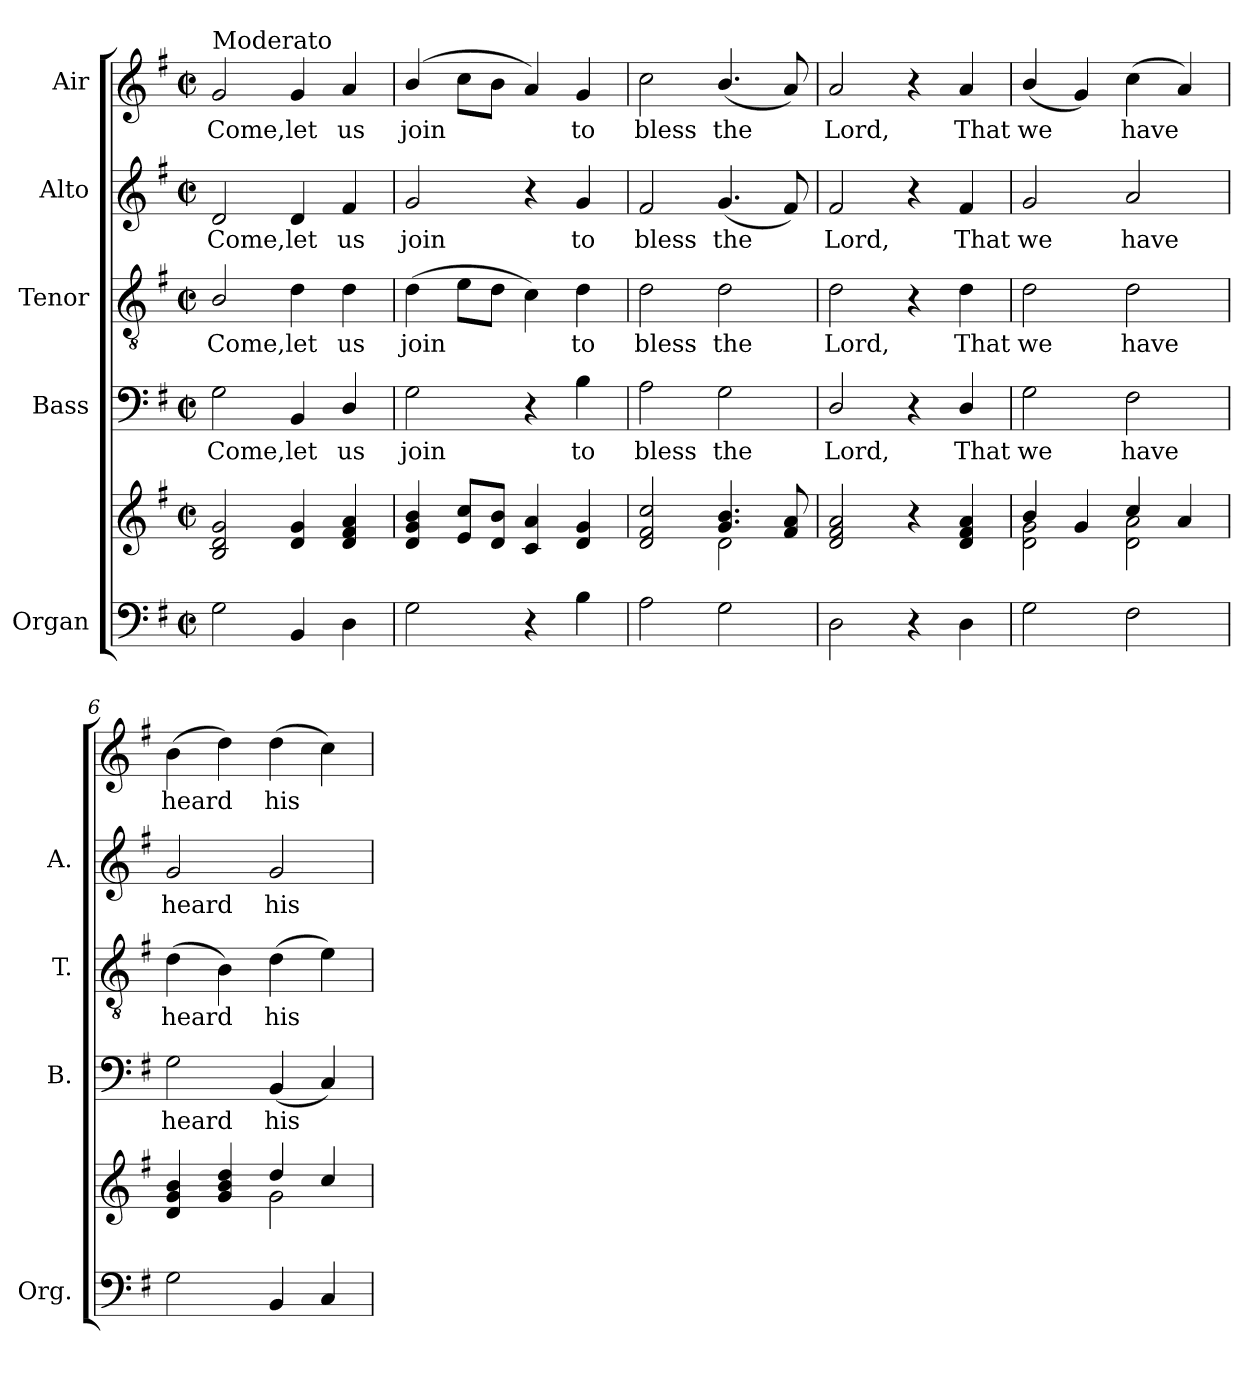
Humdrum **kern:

**kern	**kern	**kern	**text	**kern	**text	**kern	**text	**kern	**text
*part5	*part5	*part4	*part4	*part3	*part3	*part2	*part2	*part1	*part1
*staff6	*staff5	*staff4	*staff4	*staff3	*staff3	*staff2	*staff2	*staff1	*staff1
*I"Organ	*	*I"Bass	*	*I"Tenor	*	*I"Alto	*	*I"Air	*
*I'Org.	*	*I'B.	*	*I'T.	*	*I'A.	*	*	*
!!LO:PB:g=z
*clefF4	*clefG2	*clefF4	*	*clefGv2	*	*clefG2	*	*clefG2	*
*	*	*	*	*ITrd7c12	*	*	*	*	*
*k[f#]	*k[f#]	*k[f#]	*	*k[f#]	*	*k[f#]	*	*k[f#]	*
*G:	*G:	*G:	*	*G:	*	*G:	*	*G:	*
*M2/2	*M2/2	*M2/2	*	*M2/2	*	*M2/2	*	*M2/2	*
*met(c|)	*met(c|)	*met(c|)	*	*met(c|)	*	*met(c|)	*	*met(c|)	*
=1	=1	=1	=1	=1	=1	=1	=1	=1	=1
!	!	!	!LO:LY:b:color=#000000	!	!	!	!	!	!
!	!	!	!	!	!LO:LY:b:color=#000000	!	!	!	!
!	!	!	!	!	!	!	!LO:LY:b:color=#000000	!	!
!	!	!	!	!	!	!	!	!LO:TX:a:t=Moderato	!
!	!	!	!	!	!	!	!	!	!LO:LY:b:color=#000000
2Gi\	2Bi/ 2di 2gi	2Gi\	Come,	2BBi/	Come,	2di/	Come,	2gi/	Come,
!	!	!	!LO:LY:b:color=#000000	!	!	!	!	!	!
!	!	!	!	!	!LO:LY:b:color=#000000	!	!	!	!
!	!	!	!	!	!	!	!LO:LY:b:color=#000000	!	!
!	!	!	!	!	!	!	!	!	!LO:LY:b:color=#000000
4BBi/	4di/ 4gi	4BBi/	let	4Di\	let	4di/	let	4gi/	let
!	!	!	!LO:LY:b:color=#000000	!	!	!	!	!	!
!	!	!	!	!	!LO:LY:b:color=#000000	!	!	!	!
!	!	!	!	!	!	!	!LO:LY:b:color=#000000	!	!
!	!	!	!	!	!	!	!	!	!LO:LY:b:color=#000000
4Di\	4di/ 4f#i 4ai	4Di/	us	4Di\	us	4f#i/	us	4ai/	us
=2	=2	=2	=2	=2	=2	=2	=2	=2	=2
!	!	!	!LO:LY:b:color=#000000	!	!	!	!	!	!
!	!	!	!	!	!LO:LY:b:color=#000000	!	!	!	!
!	!	!	!	!	!	!	!LO:LY:b:color=#000000	!	!
!	!	!	!	!	!	!	!	!	!LO:LY:b:color=#000000
2Gi\	4di/ 4gi 4bi	2Gi\	join	(4Di\	join	2gi/	join	(4bi/	join
.	8ei/ 8cci/L	.	.	8Ei\L	.	.	.	8cci\L	.
.	8di/ 8bi/J	.	.	8Di\J	.	.	.	8bi\J	.
4r	4ci/ 4ai	4r	.	4Ci\)	.	4r	.	4ai/)	.
!	!	!	!LO:LY:b:color=#000000	!	!	!	!	!	!
!	!	!	!	!	!LO:LY:b:color=#000000	!	!	!	!
!	!	!	!	!	!	!	!LO:LY:b:color=#000000	!	!
!	!	!	!	!	!	!	!	!	!LO:LY:b:color=#000000
4Bi\	4di/ 4gi	4Bi\	to	4Di\	to	4gi/	to	4gi/	to
=3	=3	=3	=3	=3	=3	=3	=3	=3	=3
*	*^	*	*	*	*	*	*	*	*
!	!	!	!	!LO:LY:b:color=#000000	!	!	!	!	!	!
!	!	!	!	!	!	!LO:LY:b:color=#000000	!	!	!	!
!	!	!	!	!	!	!	!	!LO:LY:b:color=#000000	!	!
!	!	!	!	!	!	!	!	!	!	!LO:LY:b:color=#000000
2Ai\	2di/ 2f#i 2cci	2ryy	2Ai\	bless	2Di\	bless	2f#i/	bless	2cci\	bless
!	!	!	!	!LO:LY:b:color=#000000	!	!	!	!	!	!
!	!	!	!	!	!	!LO:LY:b:color=#000000	!	!	!	!
!	!	!	!	!	!	!	!	!LO:LY:b:color=#000000	!	!
!	!	!	!	!	!	!	!	!	!	!LO:LY:b:color=#000000
2Gi\	4.gi/ 4.bi	2di\	2Gi\	the	2Di\	the	(4.gi/	the	(4.bi/	the
.	8f#i/ 8ai	.	.	.	.	.	8f#i/)	.	8ai/)	.
*	*v	*v	*	*	*	*	*	*	*	*
=4	=4	=4	=4	=4	=4	=4	=4	=4	=4
!	!	!	!LO:LY:b:color=#000000	!	!	!	!	!	!
!	!	!	!	!	!LO:LY:b:color=#000000	!	!	!	!
!	!	!	!	!	!	!	!LO:LY:b:color=#000000	!	!
!	!	!	!	!	!	!	!	!	!LO:LY:b:color=#000000
2Di\	2di/ 2f#i 2ai	2Di/	Lord,	2Di\	Lord,	2f#i/	Lord,	2ai/	Lord,
4r	4r	4r	.	4r	.	4r	.	4r	.
!	!	!	!LO:LY:b:color=#000000	!	!	!	!	!	!
!	!	!	!	!	!LO:LY:b:color=#000000	!	!	!	!
!	!	!	!	!	!	!	!LO:LY:b:color=#000000	!	!
!	!	!	!	!	!	!	!	!	!LO:LY:b:color=#000000
4Di\	4di/ 4f#i 4ai	4Di/	That	4Di\	That	4f#i/	That	4ai/	That
=5	=5	=5	=5	=5	=5	=5	=5	=5	=5
*	*^	*	*	*	*	*	*	*	*
!	!	!	!	!LO:LY:b:color=#000000	!	!	!	!	!	!
!	!	!	!	!	!	!LO:LY:b:color=#000000	!	!	!	!
!	!	!	!	!	!	!	!	!LO:LY:b:color=#000000	!	!
!	!	!	!	!	!	!	!	!	!	!LO:LY:b:color=#000000
2Gi\	4bi/	2di\ 2gi	2Gi\	we	2Di\	we	2gi/	we	(4bi/	we
.	4gi/	.	.	.	.	.	.	.	4gi/)	.
!	!	!	!	!LO:LY:b:color=#000000	!	!	!	!	!	!
!	!	!	!	!	!	!LO:LY:b:color=#000000	!	!	!	!
!	!	!	!	!	!	!	!	!LO:LY:b:color=#000000	!	!
!	!	!	!	!	!	!	!	!	!	!LO:LY:b:color=#000000
2F#i\	4cci/	2di\ 2ai	2F#i\	have	2Di\	have	2ai/	have	(4cci\	have
.	4ai/	.	.	.	.	.	.	.	4ai/)	.
=6	=6	=6	=6	=6	=6	=6	=6	=6	=6	=6
!	!	!	!	!LO:LY:b:color=#000000	!	!	!	!	!	!
!	!	!	!	!	!	!LO:LY:b:color=#000000	!	!	!	!
!	!	!	!	!	!	!	!	!LO:LY:b:color=#000000	!	!
!	!	!	!	!	!	!	!	!	!	!LO:LY:b:color=#000000
2Gi\	4di/ 4gi 4bi	2ryy	2Gi\	heard	(4Di\	heard	2gi/	heard	(4bi\	heard
.	4gi/ 4bi 4ddi	.	.	.	4BBi\)	.	.	.	4ddi\)	.
!	!	!	!	!LO:LY:b:color=#000000	!	!	!	!	!	!
!	!	!	!	!	!	!LO:LY:b:color=#000000	!	!	!	!
!	!	!	!	!	!	!	!	!LO:LY:b:color=#000000	!	!
!	!	!	!	!	!	!	!	!	!	!LO:LY:b:color=#000000
4BBi/	4ddi/	2gi\	(4BBi/	his	(4Di\	his	2gi/	his	(4ddi\	his
4Ci/	4cci/	.	4Ci/)	.	4Ei\)	.	.	.	4cci\)	.
*	*v	*v	*	*	*	*	*	*	*	*
=	=	=	=	=	=	=	=	=	=
*-	*-	*-	*-	*-	*-	*-	*-	*-	*-
